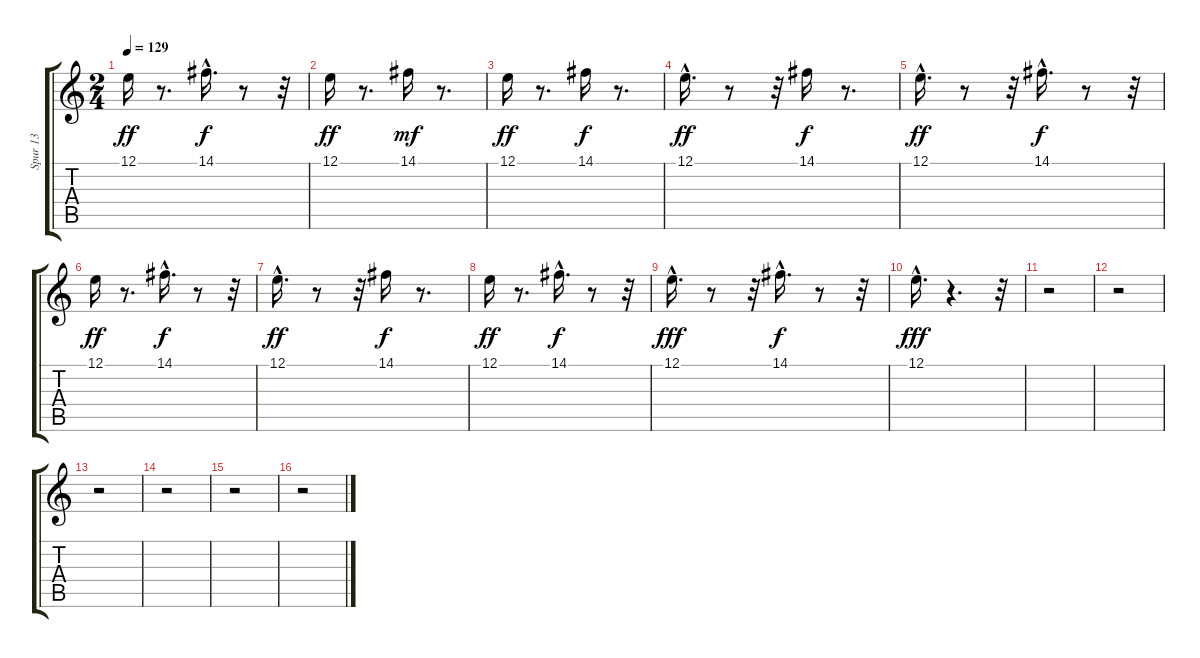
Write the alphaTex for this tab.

\track ("Spur 13" "Spur 13") {instrument helicopter}
\staff {score tabs}
\tuning (E4 B3 G3 D3 A2 E2) {hide}
\ts (2 4)
\tempo 129
\clef g2
\ks c
12.1.16{dy ff} r.8{d} 14.1{hac}.16{d dy f} r.8 r.32 |
12.1.16{dy ff} r.8{d} 14.1.16{dy mf} r.8{d} |
12.1.16{dy ff} r.8{d} 14.1.16{dy f} r.8{d} |
12.1{hac}.16{d dy ff} r.8 r.32 14.1.16{dy f} r.8{d} |
12.1{hac}.16{d dy ff} r.8 r.32 14.1{hac}.16{d dy f} r.8 r.32 |
12.1.16{dy ff} r.8{d} 14.1{hac}.16{d dy f} r.8 r.32 |
12.1{hac}.16{d dy ff} r.8 r.32 14.1.16{dy f} r.8{d} |
12.1.16{dy ff} r.8{d} 14.1{hac}.16{d dy f} r.8 r.32 |
12.1{hac}.16{d dy fff} r.8 r.32 14.1{hac}.16{d dy f} r.8 r.32 |
12.1{hac}.16{d dy fff} r.4{d} r.32 |
r.2 |
r.2 |
r.2 |
r.2 |
r.2 |
r.2
